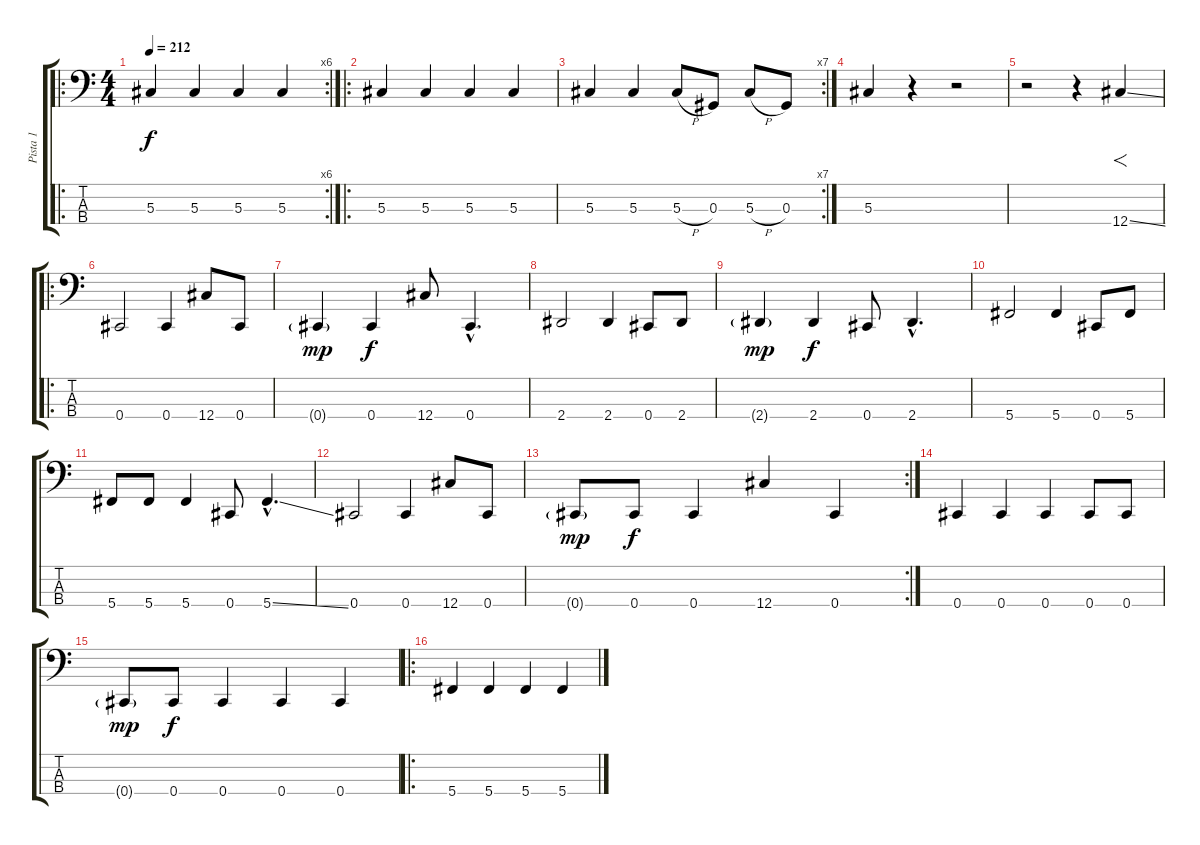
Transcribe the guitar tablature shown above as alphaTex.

\track ("Pista 1" "Pista 1") {instrument electricbassfinger}
\staff {score tabs}
\tuning (Gb2 Db2 Ab1 Db1) {hide}
\ro
\rc 6
\ts (4 4)
\tempo 212
\clef f4
\ks c
5.3.4{dy f} 5.3.4 5.3.4 5.3.4 |
\ro
5.3.4 5.3.4 5.3.4 5.3.4 |
\rc 7
5.3.4 5.3.4 5.3{h}.8 0.3.8 5.3{h}.8 0.3.8 |
5.3.4 r.4 r.2 |
r.2 r.4 12.4{ss}.4{f} |
\ro
0.4.2 0.4.4 12.4.8 0.4.8 |
0.4{g}.4{dy mp} 0.4.4{dy f} 12.4.8 0.4{hac}.4{d} |
2.4.2 2.4.4 0.4.8 2.4.8 |
2.4{g}.4{dy mp} 2.4.4{dy f} 0.4.8 2.4{hac}.4{d} |
5.4.2 5.4.4 0.4.8 5.4.8 |
5.4.8 5.4.8 5.4.4 0.4.8 5.4{ss hac}.4{d} |
0.4.2 0.4.4 12.4.8 0.4.8 |
\rc 2
0.4{g}.8{dy mp} 0.4.8{dy f} 0.4.4 12.4.4 0.4.4 |
0.4.4 0.4.4 0.4.4 0.4.8 0.4.8 |
0.4{g}.8{dy mp} 0.4.8{dy f} 0.4.4 0.4.4 0.4.4 |
\ro
5.4.4 5.4.4 5.4.4 5.4.4
